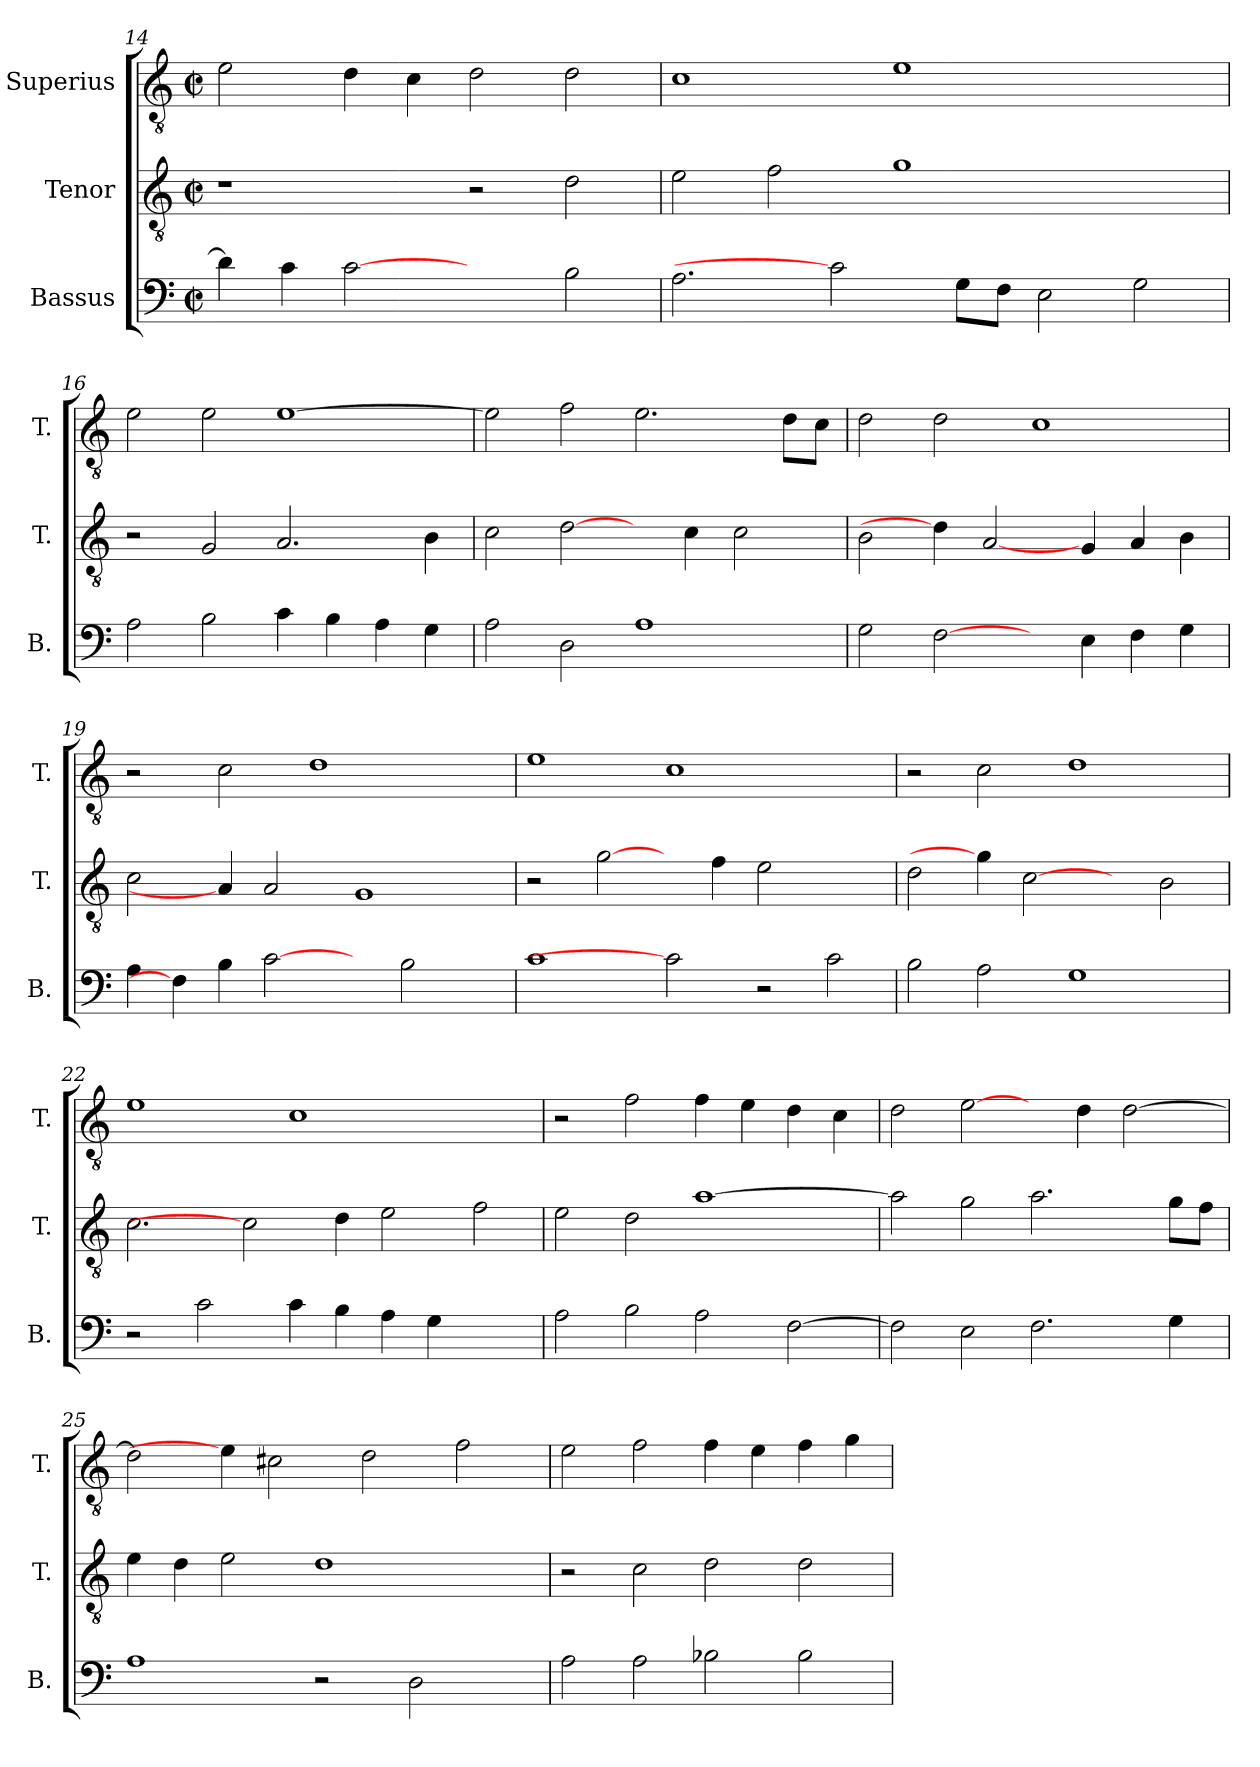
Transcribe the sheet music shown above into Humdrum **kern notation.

**kern	**kern	**kern
*part3	*part2	*part1
*staff3	*staff2	*staff1
*I"Bassus	*I"Tenor	*I"Superius
*I'B.	*I'T.	*I'T.
!!LO:PB:g=z
*clefF4	*clefGv2	*clefGv2
*	*ITrd7c12	*ITrd7c12
*k[]	*k[]	*k[]
*C:	*C:	*C:
*M2/2	*M2/2	*M2/2
*met(c|)	*met(c|)	*met(c|)
=14	=14	=14
4di\]	1r	2Ei\
4ci\	.	.
[2ci	.	4Di\
.	.	4Ci\
2ryy	2r	2Di\
2Bi\	2Di\	2Di\
=15	=15	=15
2.Ai\	2Ei\	1Ci
.	2Fi\	.
2ci]	.	.
.	1Gi	1Ei
8Gi\L	.	.
8Fi\J	.	.
2Ei\	.	.
2Gi\	2ryy	2ryy
=16	=16	=16
2Ai\	2r	2Ei\
2Bi\	2GGi/	2Ei\
4ci\	2.AAi/	[>1Ei
4Bi\	.	.
4Ai\	.	.
4Gi\	4BBi\	.
=17	=17	=17
2Ai\	2Ci\	2Ei\]
2Di\	[2Di\	2Fi\
1Ai	4ryy	2.Ei\
.	4Ci\	.
.	2Ci\	.
.	.	8Di\L
.	.	8Ci\J
!!LO:LB:g=z
=18	=18	=18
2Gi\	2BBi\	2Di\
[2Fi\	4Di\]	2Di\
.	[2AAi/	.
4ryy	.	1Ci
4Ei\	4GGi/	.
4Fi\	4AAi/	.
4Gi\	4BBi\	.
=19	=19	=19
4Ai\	2Ci\	2r
4Fi\]	.	.
4Bi\	4AAi/]	2Ci\
[2ci	2AAi/	.
.	.	1Di
4ryy	1GGi	.
2Bi\	.	.
4ryy	.	4ryy
=20	=20	=20
1ci	2r	1Ei
.	[2Gi\	.
2ci]	4ryy	1Ci
.	4Fi\	.
2r	2Ei\	.
2ci\	2ryy	2ryy
=21	=21	=21
2Bi\	2Di\	2r
2Ai\	4Gi\]	2Ci\
.	[2Ci	.
1Gi	.	1Di
.	4ryy	.
.	2BBi\	.
=22	=22	=22
2r	2.Ci\	1Ei
2ci\	.	.
.	2Ci]	.
4ci\	.	1Ci
4Bi\	4Di\	.
4Ai\	2Ei\	.
4Gi\	.	.
2ryy	2Fi\	2ryy
!!LO:LB:g=z
=23	=23	=23
2Ai\	2Ei\	2r
2Bi\	2Di\	2Fi\
2Ai\	[>1Ai	4Fi\
.	.	4Ei\
[>2Fi\	.	4Di\
.	.	4Ci\
=24	=24	=24
2Fi\]	2Ai\]	2Di\
2Ei\	2Gi\	[2Ei\
2.Fi\	2.Ai\	4ryy
.	.	4Di\
.	.	[>2Di\
4Gi\	8Gi\L	.
.	8Fi\J	.
=25	=25	=25
1Ai	4Ei\	2Di\]
.	4Di\	.
.	2Ei\	4Ei\]
.	.	2C#Xi\
2r	1Di	.
.	.	2Di\
2Di\	.	.
.	.	2Fi\
4ryy	4ryy	.
=26	=26	=26
2Ai\	2r	2Ei\
2Ai\	2Ci\	2Fi\
2B-Xi\	2Di\	4Fi\
.	.	4Ei\
2B-i\	2Di\	4Fi\
.	.	4Gi\
=	=	=
*-	*-	*-
